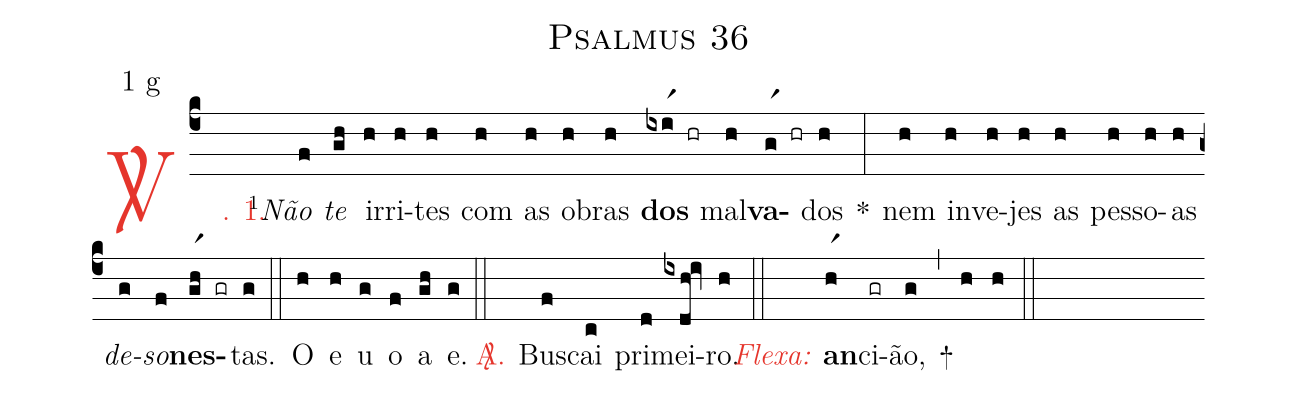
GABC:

name: Psalmus 36;
mode: 1;
mode-differentia: g;
%%
(c4)

<c><sp>V/</sp>. 1.</c>() <v>\VSup{1}</v><i>Não</i>(f) <i>te</i>(gh) ir(h)ri(h)tes(h) com(h) as(h) o(h)bras(h) <b>dos</b>(ixir1 hr) mal(h)<b>va</b>(gr1 hr)dos(h) *(:) nem(h) in(h)ve(h)jes(h) as(h) pes(h)so(h)as(h) <i>de</i>(g)<i>so</i>(f)<b>nes</b>(gr1h gr)tas.(g) (::)

<eu>O(h) e(h) u(g) o(f) a(gh) e.</eu>(g) (::)

<nlba><c><sp>A/</sp>.</c>() Bus</nlba>(f)cai(c) pri(d)mei(ixdh!iv)ro.(h) (::)

<nlba><c><i>Flexa:</i></c>() <b>an</b></nlba>(hr1)ci(gr)ão,(g) +(,) (h) (h) (::)
